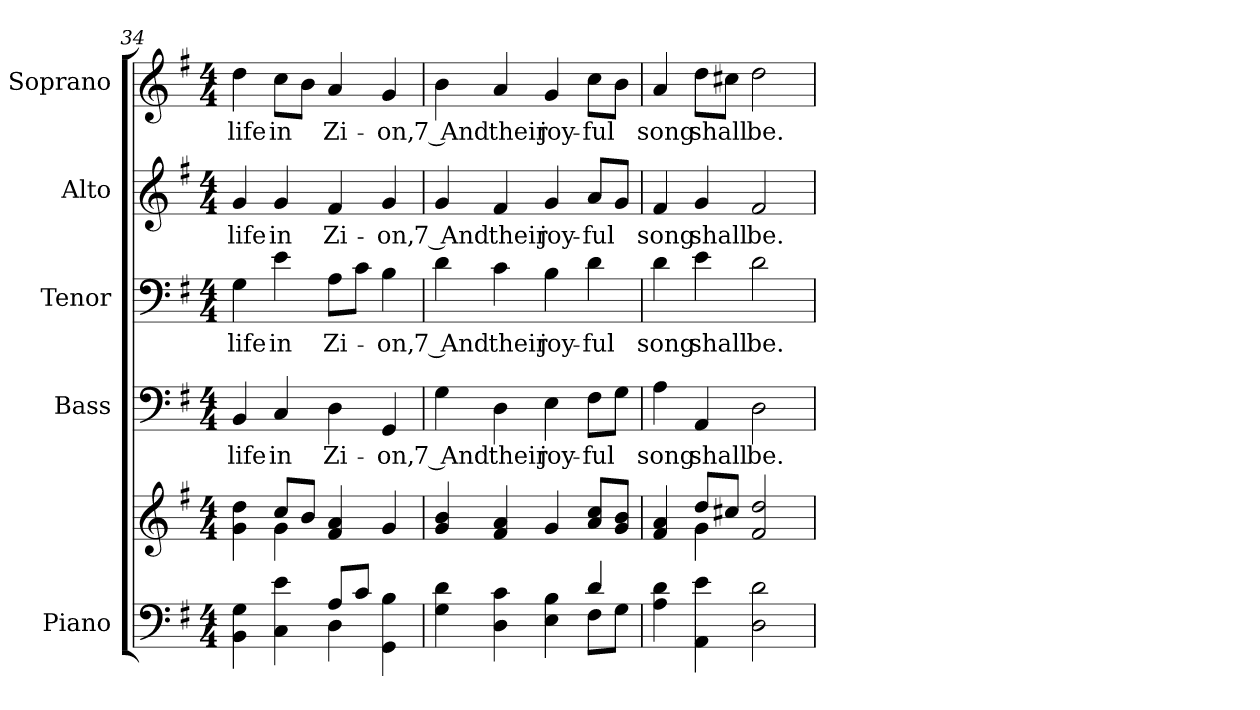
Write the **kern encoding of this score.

**kern	**kern	**kern	**text	**kern	**text	**kern	**text	**kern	**text
*part5	*part5	*part4	*part4	*part3	*part3	*part2	*part2	*part1	*part1
*staff6	*staff5	*staff4	*staff4	*staff3	*staff3	*staff2	*staff2	*staff1	*staff1
*I"Piano	*	*I"Bass	*	*I"Tenor	*	*I"Alto	*	*I"Soprano	*
*I'Pno.	*	*I'B.	*	*I'T.	*	*I'A.	*	*I'S.	*
*clefF4	*clefG2	*clefF4	*	*clefF4	*	*clefG2	*	*clefG2	*
*k[f#]	*k[f#]	*k[f#]	*	*k[f#]	*	*k[f#]	*	*k[f#]	*
*G:	*G:	*G:	*	*G:	*	*G:	*	*G:	*
*M4/4	*M4/4	*M4/4	*	*M4/4	*	*M4/4	*	*M4/4	*
=34	=34	=34	=34	=34	=34	=34	=34	=34	=34
*^	*^	*	*	*	*	*	*	*	*
!	!	!	!	!	!LO:LY:b:color=#000000	!	!	!	!	!	!
!	!	!	!	!	!	!	!LO:LY:b:color=#000000	!	!	!	!
!	!	!	!	!	!	!	!	!	!LO:LY:b:color=#000000	!	!
!	!	!	!	!	!	!	!	!	!	!	!LO:LY:b:color=#000000
4BBi\ 4Gi	2ryy	4gi\ 4ddi	4ryy	4BBi/	life	4Gi\	life	4gi/	life	4ddi\	life
!	!	!	!	!	!LO:LY:b:color=#000000	!	!	!	!	!	!
!	!	!	!	!	!	!	!LO:LY:b:color=#000000	!	!	!	!
!	!	!	!	!	!	!	!	!	!LO:LY:b:color=#000000	!	!
!	!	!	!	!	!	!	!	!	!	!	!LO:LY:b:color=#000000
4Ci\ 4ei	.	8cci/L	4gi\	4Ci/	in	4ei\	in	4gi/	in	8cci\L	in
.	.	8bi/J	.	.	.	.	.	.	.	8bi\J	.
!	!	!	!	!	!LO:LY:b:color=#000000	!	!	!	!	!	!
!	!	!	!	!	!	!	!LO:LY:b:color=#000000	!	!	!	!
!	!	!	!	!	!	!	!	!	!LO:LY:b:color=#000000	!	!
!	!	!	!	!	!	!	!	!	!	!	!LO:LY:b:color=#000000
8Ai/L	4Di\	4f#i/ 4ai	2ryy	4Di\	Zi-	8Ai\L	Zi-	4f#i/	Zi-	4ai/	Zi-
8ci/J	.	.	.	.	.	8ci\J	.	.	.	.	.
!	!	!	!	!	!LO:LY:b:color=#000000	!	!	!	!	!	!
!	!	!	!	!	!	!	!LO:LY:b:color=#000000	!	!	!	!
!	!	!	!	!	!	!	!	!	!LO:LY:b:color=#000000	!	!
!	!	!	!	!	!	!	!	!	!	!	!LO:LY:b:color=#000000
4GGi\ 4Bi	4ryy	4gi/	.	4GGi/	-on,	4Bi\	-on,	4gi/	-on,	4gi/	-on,
*	*	*v	*v	*	*	*	*	*	*	*	*
!!LO:PB:g=z
=35	=35	=35	=35	=35	=35	=35	=35	=35	=35	=35
!	!	!	!	!LO:LY:b:color=#000000	!	!	!	!	!	!
!	!	!	!	!	!	!LO:LY:b:color=#000000	!	!	!	!
!	!	!	!	!	!	!	!	!LO:LY:b:color=#000000	!	!
!	!	!	!	!	!	!	!	!	!	!LO:LY:b:color=#000000
4Gi\ 4di	2ryy	4gi/ 4bi	4Gi\	7 And	4di\	7 And	4gi/	7 And	4bi\	7 And
!	!	!	!	!LO:LY:b:color=#000000	!	!	!	!	!	!
!	!	!	!	!	!	!LO:LY:b:color=#000000	!	!	!	!
!	!	!	!	!	!	!	!	!LO:LY:b:color=#000000	!	!
!	!	!	!	!	!	!	!	!	!	!LO:LY:b:color=#000000
4Di\ 4ci	.	4f#i/ 4ai	4Di\	their	4ci\	their	4f#i/	their	4ai/	their
!	!	!	!	!LO:LY:b:color=#000000	!	!	!	!	!	!
!	!	!	!	!	!	!LO:LY:b:color=#000000	!	!	!	!
!	!	!	!	!	!	!	!	!LO:LY:b:color=#000000	!	!
!	!	!	!	!	!	!	!	!	!	!LO:LY:b:color=#000000
4Ei\ 4Bi	4ryy	4gi/	4Ei\	joy-	4Bi\	joy-	4gi/	joy-	4gi/	joy-
!	!	!	!	!LO:LY:b:color=#000000	!	!	!	!	!	!
!	!	!	!	!	!	!LO:LY:b:color=#000000	!	!	!	!
!	!	!	!	!	!	!	!	!LO:LY:b:color=#000000	!	!
!	!	!	!	!	!	!	!	!	!	!LO:LY:b:color=#000000
4di/	8F#i\L	8ai/ 8cciL	8F#i\L	-ful	4di\	-ful	8ai/L	-ful	8cci\L	-ful
.	8Gi\J	8gi/ 8biJ	8Gi\J	.	.	.	8gi/J	.	8bi\J	.
*v	*v	*	*	*	*	*	*	*	*	*
=36	=36	=36	=36	=36	=36	=36	=36	=36	=36
*	*^	*	*	*	*	*	*	*	*
*^	*	*	*	*	*	*	*	*	*	*
!	!	!	!	!	!LO:LY:b:color=#000000	!	!	!	!	!	!
*v	*v	*	*	*	*	*	*	*	*	*	*
*^	*	*	*	*	*	*	*	*	*	*
!	!	!	!	!	!	!	!LO:LY:b:color=#000000	!	!	!	!
*v	*v	*	*	*	*	*	*	*	*	*	*
*^	*	*	*	*	*	*	*	*	*	*
!	!	!	!	!	!	!	!	!	!LO:LY:b:color=#000000	!	!
*v	*v	*	*	*	*	*	*	*	*	*	*
*^	*	*	*	*	*	*	*	*	*	*
!	!	!	!	!	!	!	!	!	!	!	!LO:LY:b:color=#000000
*v	*v	*	*	*	*	*	*	*	*	*	*
4Ai\ 4di	4f#i/ 4ai	4ryy	4Ai\	song	4di\	song	4f#i/	song	4ai/	song
!	!	!	!	!LO:LY:b:color=#000000	!	!	!	!	!	!
!	!	!	!	!	!	!LO:LY:b:color=#000000	!	!	!	!
!	!	!	!	!	!	!	!	!LO:LY:b:color=#000000	!	!
!	!	!	!	!	!	!	!	!	!	!LO:LY:b:color=#000000
4AAi\ 4ei	8ddi/L	4gi\	4AAi/	shall	4ei\	shall	4gi/	shall	8ddi\L	shall
.	8cc#Xi/J	.	.	.	.	.	.	.	8cc#Xi\J	.
!	!	!	!	!LO:LY:b:color=#000000	!	!	!	!	!	!
!	!	!	!	!	!	!LO:LY:b:color=#000000	!	!	!	!
!	!	!	!	!	!	!	!	!LO:LY:b:color=#000000	!	!
!	!	!	!	!	!	!	!	!	!	!LO:LY:b:color=#000000
2Di\ 2di	2f#i/ 2ddi	2ryy	2Di\	be.	2di\	be.	2f#i/	be.	2ddi\	be.
*	*v	*v	*	*	*	*	*	*	*	*
=	=	=	=	=	=	=	=	=	=
*-	*-	*-	*-	*-	*-	*-	*-	*-	*-
